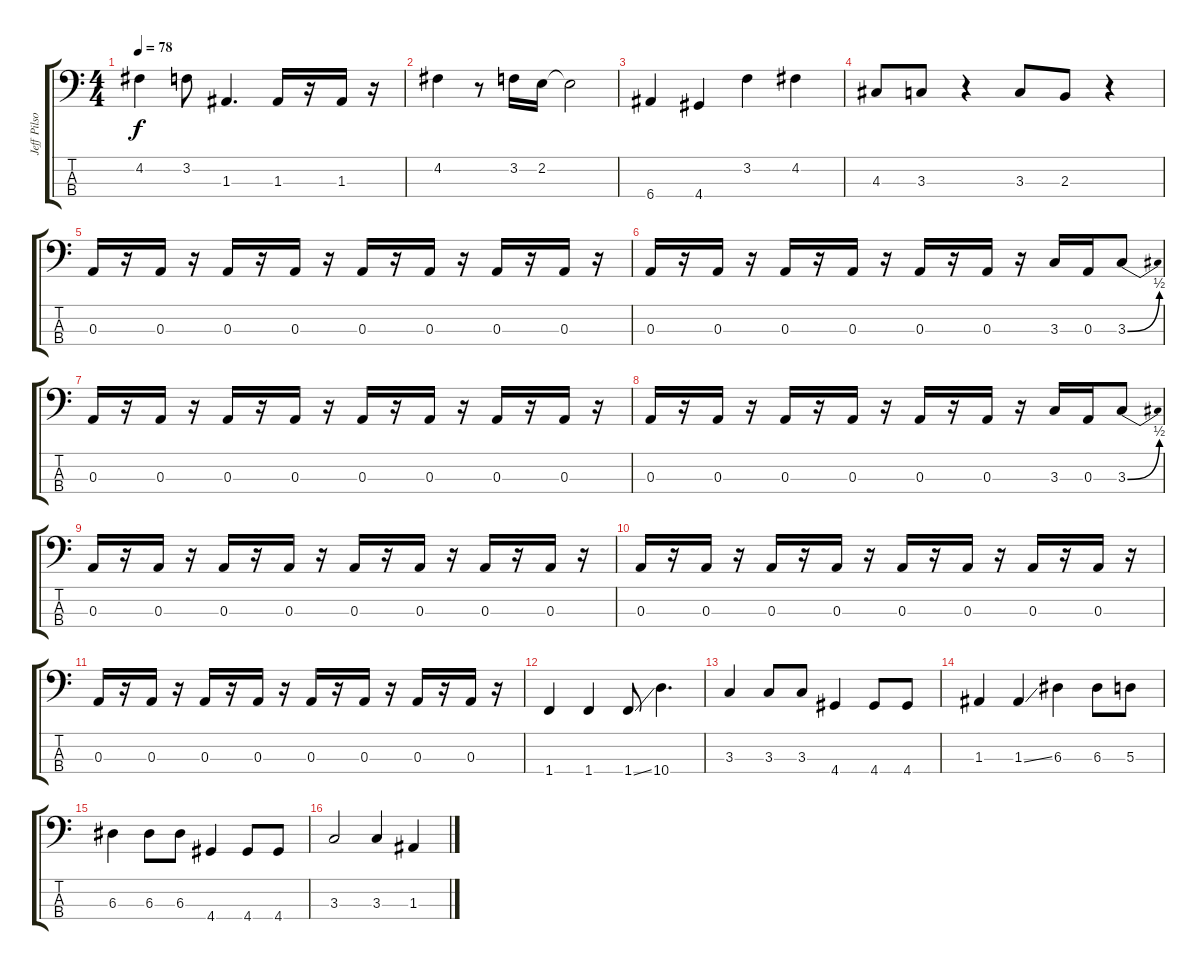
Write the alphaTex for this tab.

\track ("Jeff Pilson" "Jeff Pilso") {instrument electricbasspick}
\staff {score tabs}
\tuning (G2 D2 A1 E1) {hide}
\ts (4 4)
\tempo 78
\clef f4
\ks c
4.2.4{dy f} 3.2.8 1.3.4{d} 1.3.16 r.16 1.3.16 r.16 |
4.2.4 r.8 3.2.16 2.2.16 2.2{t}.2 |
6.4.4 4.4.4 3.2.4 4.2.4 |
4.3.8 3.3.8 r.4 3.3.8 2.3.8 r.4 |
0.3.16 r.16 0.3.16 r.16 0.3.16 r.16 0.3.16 r.16 0.3.16 r.16 0.3.16 r.16 0.3.16 r.16 0.3.16 r.16 |
0.3.16 r.16 0.3.16 r.16 0.3.16 r.16 0.3.16 r.16 0.3.16 r.16 0.3.16 r.16 3.3.16 0.3.16 3.3{be (bend 0 0 60 2)}.8 |
0.3.16 r.16 0.3.16 r.16 0.3.16 r.16 0.3.16 r.16 0.3.16 r.16 0.3.16 r.16 0.3.16 r.16 0.3.16 r.16 |
0.3.16 r.16 0.3.16 r.16 0.3.16 r.16 0.3.16 r.16 0.3.16 r.16 0.3.16 r.16 3.3.16 0.3.16 3.3{be (bend 0 0 60 2)}.8 |
0.3.16 r.16 0.3.16 r.16 0.3.16 r.16 0.3.16 r.16 0.3.16 r.16 0.3.16 r.16 0.3.16 r.16 0.3.16 r.16 |
0.3.16 r.16 0.3.16 r.16 0.3.16 r.16 0.3.16 r.16 0.3.16 r.16 0.3.16 r.16 0.3.16 r.16 0.3.16 r.16 |
0.3.16 r.16 0.3.16 r.16 0.3.16 r.16 0.3.16 r.16 0.3.16 r.16 0.3.16 r.16 0.3.16 r.16 0.3.16 r.16 |
1.4.4 1.4.4 1.4{ss}.8 10.4.4{d} |
3.3.4 3.3.8 3.3.8 4.4.4 4.4.8 4.4.8 |
1.3.4 1.3{ss}.4 6.3.4 6.3.8 5.3.8 |
6.3.4 6.3.8 6.3.8 4.4.4 4.4.8 4.4.8 |
3.3.2 3.3.4 1.3.4
